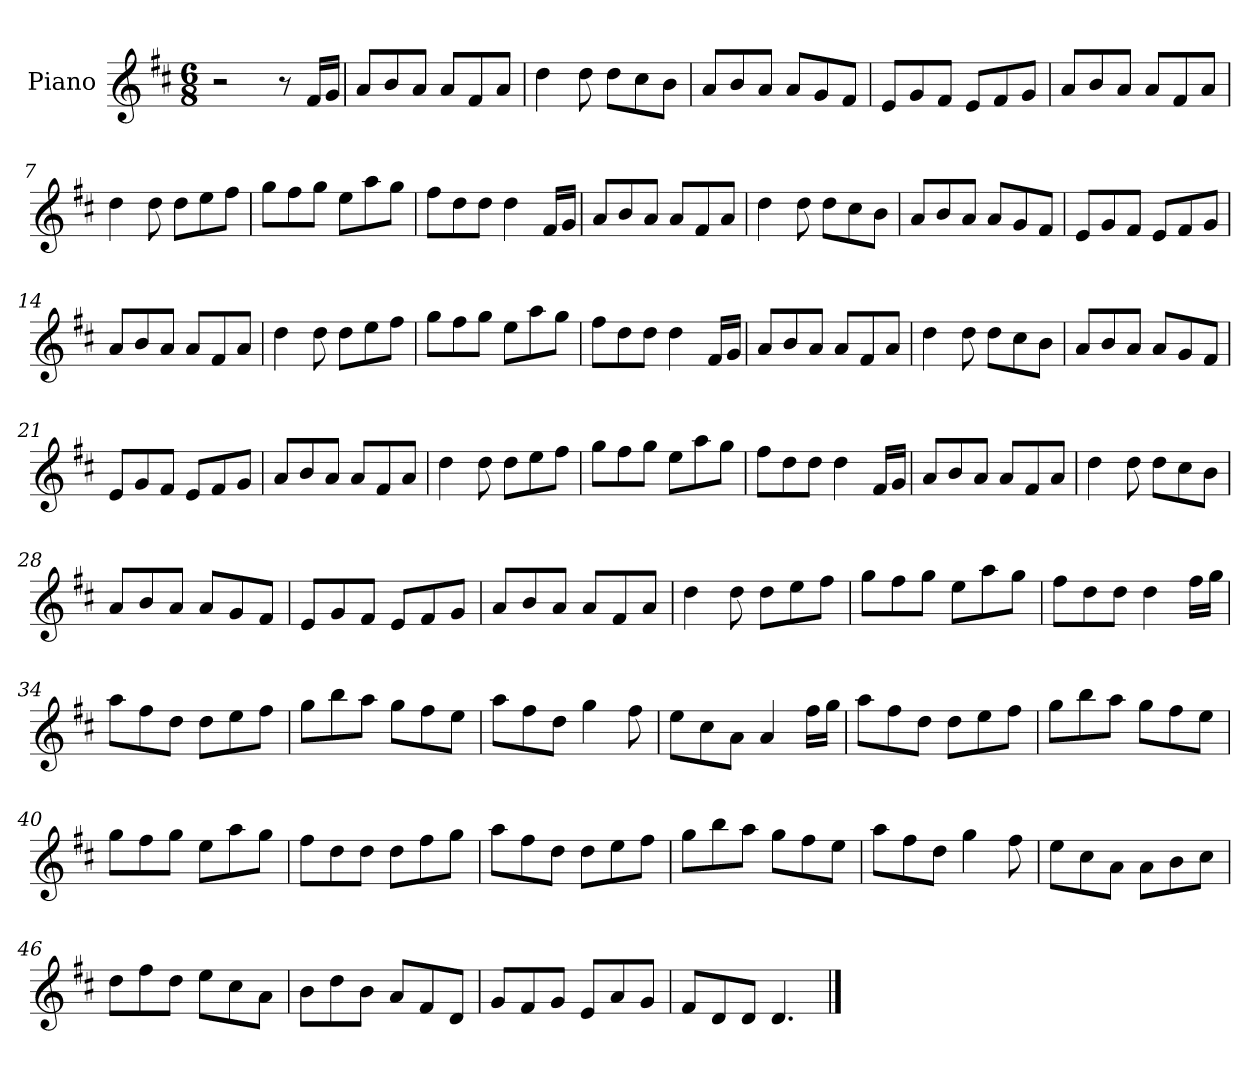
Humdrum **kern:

**kern
*part1
*staff1
*I"Piano
*I'Pno
*clefG2
*k[f#c#]
*M6/8
=1
2r
8r
16f#/LL
16g/JJ
=2
8a/L
8b/
8a/J
8a/L
8f#/
8a/J
=3
4dd\
8dd\
8dd\L
8cc#\
8b\J
=4
8a/L
8b/
8a/J
8a/L
8g/
8f#/J
=5
8e/L
8g/
8f#/J
8e/L
8f#/
8g/J
=6
8a/L
8b/
8a/J
8a/L
8f#/
8a/J
=7
4dd\
8dd\
8dd\L
8ee\
8ff#\J
=8
8gg\L
8ff#\
8gg\J
8ee\L
8aa\
8gg\J
=9
8ff#\L
8dd\
8dd\J
4dd\
16f#/LL
16g/JJ
=10
8a/L
8b/
8a/J
8a/L
8f#/
8a/J
=11
4dd\
8dd\
8dd\L
8cc#\
8b\J
=12
8a/L
8b/
8a/J
8a/L
8g/
8f#/J
=13
8e/L
8g/
8f#/J
8e/L
8f#/
8g/J
=14
8a/L
8b/
8a/J
8a/L
8f#/
8a/J
=15
4dd\
8dd\
8dd\L
8ee\
8ff#\J
=16
8gg\L
8ff#\
8gg\J
8ee\L
8aa\
8gg\J
=17
8ff#\L
8dd\
8dd\J
4dd\
16f#/LL
16g/JJ
=18
8a/L
8b/
8a/J
8a/L
8f#/
8a/J
=19
4dd\
8dd\
8dd\L
8cc#\
8b\J
=20
8a/L
8b/
8a/J
8a/L
8g/
8f#/J
=21
8e/L
8g/
8f#/J
8e/L
8f#/
8g/J
=22
8a/L
8b/
8a/J
8a/L
8f#/
8a/J
=23
4dd\
8dd\
8dd\L
8ee\
8ff#\J
=24
8gg\L
8ff#\
8gg\J
8ee\L
8aa\
8gg\J
=25
8ff#\L
8dd\
8dd\J
4dd\
16f#/LL
16g/JJ
=26
8a/L
8b/
8a/J
8a/L
8f#/
8a/J
=27
4dd\
8dd\
8dd\L
8cc#\
8b\J
=28
8a/L
8b/
8a/J
8a/L
8g/
8f#/J
=29
8e/L
8g/
8f#/J
8e/L
8f#/
8g/J
=30
8a/L
8b/
8a/J
8a/L
8f#/
8a/J
=31
4dd\
8dd\
8dd\L
8ee\
8ff#\J
=32
8gg\L
8ff#\
8gg\J
8ee\L
8aa\
8gg\J
=33
8ff#\L
8dd\
8dd\J
4dd\
16ff#\LL
16gg\JJ
=34
8aa\L
8ff#\
8dd\J
8dd\L
8ee\
8ff#\J
=35
8gg\L
8bb\
8aa\J
8gg\L
8ff#\
8ee\J
=36
8aa\L
8ff#\
8dd\J
4gg\
8ff#\
=37
8ee\L
8cc#\
8a\J
4a/
16ff#\LL
16gg\JJ
=38
8aa\L
8ff#\
8dd\J
8dd\L
8ee\
8ff#\J
=39
8gg\L
8bb\
8aa\J
8gg\L
8ff#\
8ee\J
=40
8gg\L
8ff#\
8gg\J
8ee\L
8aa\
8gg\J
=41
8ff#\L
8dd\
8dd\J
8dd\L
8ff#\
8gg\J
=42
8aa\L
8ff#\
8dd\J
8dd\L
8ee\
8ff#\J
=43
8gg\L
8bb\
8aa\J
8gg\L
8ff#\
8ee\J
=44
8aa\L
8ff#\
8dd\J
4gg\
8ff#\
=45
8ee\L
8cc#\
8a\J
8a\L
8b\
8cc#\J
=46
8dd\L
8ff#\
8dd\J
8ee\L
8cc#\
8a\J
=47
8b\L
8dd\
8b\J
8a/L
8f#/
8d/J
=48
8g/L
8f#/
8g/J
8e/L
8a/
8g/J
=49
8f#/L
8d/
8d/J
4.d/
==
*-
